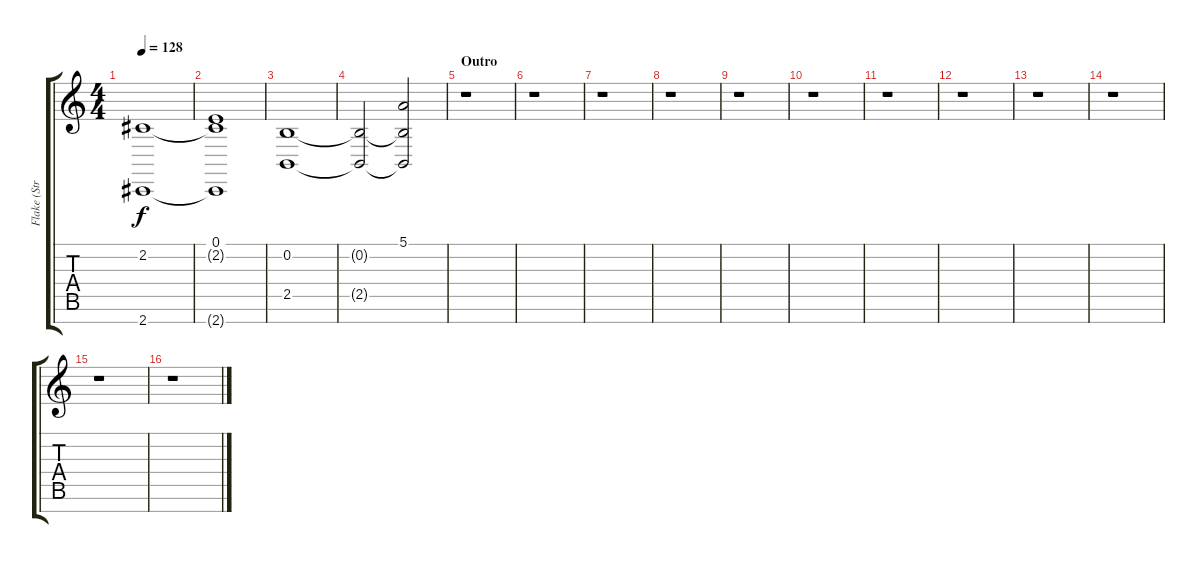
\track ("Flake (Strings Rythm)" "Flake (Str") {instrument stringensemble2}
\staff {score tabs}
\tuning (E4 B3 G3 D3 A2 E2 B1) {hide}
\ts (4 4)
\tempo 128
\clef g2
\ks c
(2.2 2.7).1{dy f} |
(0.1 2.2{t} 2.7{t}).1 |
(0.2 2.5).1 |
(0.2{t} 2.5{t}).2 (5.1 0.2{t} 2.5{t}).2 |
\section ("" "Outro")
r.1 |
r.1 |
r.1 |
r.1 |
r.1 |
r.1 |
r.1 |
r.1 |
r.1 |
r.1 |
r.1 |
r.1
